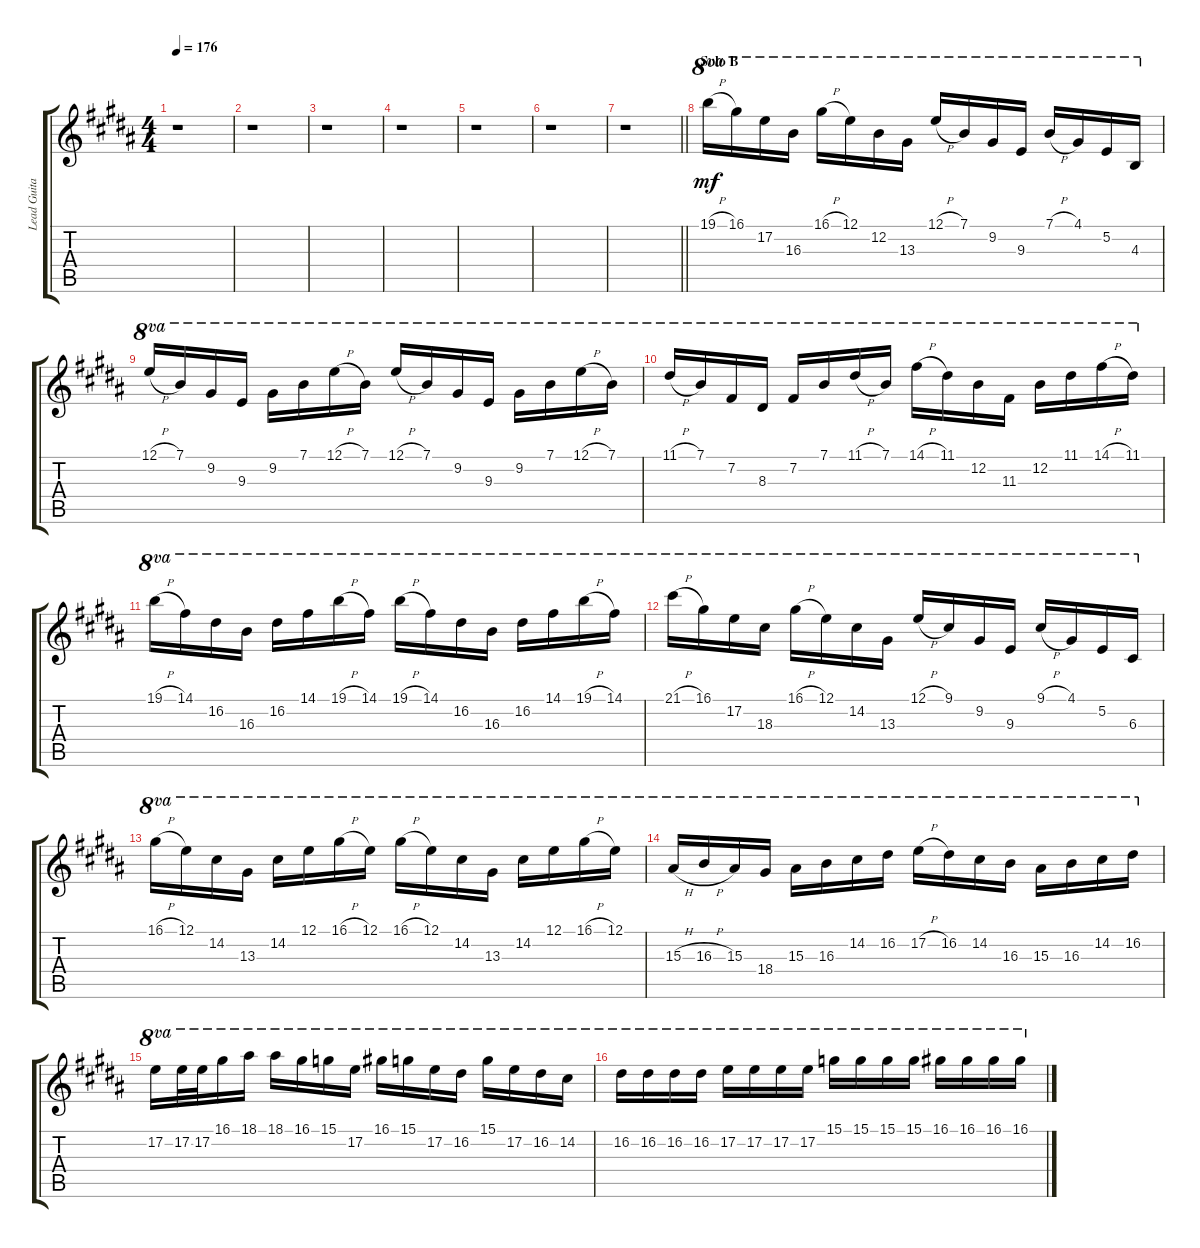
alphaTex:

\track ("Lead Guitar A" "Lead Guita") {instrument distortionguitar}
\staff {score tabs}
\tuning (E4 B3 G3 D3 A2 E2) {hide}
\ts (4 4)
\tempo 176
\clef g2
\ks g#minor
r.1{dy mf} |
r.1 |
r.1 |
r.1 |
r.1 |
r.1 |
\barLineRight lightlight
r.1 |
\section ("" "Solo B")
19.1{h}.16{ot 8va balance 8} 16.1.16{ot 8va} 17.2.16{ot 8va} 16.3.16{ot 8va} 16.1{h}.16{ot 8va} 12.1.16{ot 8va} 12.2.16{ot 8va} 13.3.16{ot 8va} 12.1{h}.16{ot 8va} 7.1.16{ot 8va} 9.2.16{ot 8va} 9.3.16{ot 8va} 7.1{h}.16{ot 8va} 4.1.16{ot 8va} 5.2.16{ot 8va} 4.3.16{ot 8va} |
12.1{h}.16{ot 8va} 7.1.16{ot 8va} 9.2.16{ot 8va} 9.3.16{ot 8va} 9.2.16{ot 8va} 7.1.16{ot 8va} 12.1{h}.16{ot 8va} 7.1.16{ot 8va} 12.1{h}.16{ot 8va} 7.1.16{ot 8va} 9.2.16{ot 8va} 9.3.16{ot 8va} 9.2.16{ot 8va} 7.1.16{ot 8va} 12.1{h}.16{ot 8va} 7.1.16{ot 8va} |
11.1{h}.16{ot 8va} 7.1.16{ot 8va} 7.2.16{ot 8va} 8.3.16{ot 8va} 7.2.16{ot 8va} 7.1.16{ot 8va} 11.1{h}.16{ot 8va} 7.1.16{ot 8va} 14.1{h}.16{ot 8va} 11.1.16{ot 8va} 12.2.16{ot 8va} 11.3.16{ot 8va} 12.2.16{ot 8va} 11.1.16{ot 8va} 14.1{h}.16{ot 8va} 11.1.16{ot 8va} |
19.1{h}.16{ot 8va} 14.1.16{ot 8va} 16.2.16{ot 8va} 16.3.16{ot 8va} 16.2.16{ot 8va} 14.1.16{ot 8va} 19.1{h}.16{ot 8va} 14.1.16{ot 8va} 19.1{h}.16{ot 8va} 14.1.16{ot 8va} 16.2.16{ot 8va} 16.3.16{ot 8va} 16.2.16{ot 8va} 14.1.16{ot 8va} 19.1{h}.16{ot 8va} 14.1.16{ot 8va} |
21.1{h}.16{ot 8va} 16.1.16{ot 8va} 17.2.16{ot 8va} 18.3.16{ot 8va} 16.1{h}.16{ot 8va} 12.1.16{ot 8va} 14.2.16{ot 8va} 13.3.16{ot 8va} 12.1{h}.16{ot 8va} 9.1.16{ot 8va} 9.2.16{ot 8va} 9.3.16{ot 8va} 9.1{h}.16{ot 8va} 4.1.16{ot 8va} 5.2.16{ot 8va} 6.3.16{ot 8va} |
16.1{h}.16{ot 8va} 12.1.16{ot 8va} 14.2.16{ot 8va} 13.3.16{ot 8va} 14.2.16{ot 8va} 12.1.16{ot 8va} 16.1{h}.16{ot 8va} 12.1.16{ot 8va} 16.1{h}.16{ot 8va} 12.1.16{ot 8va} 14.2.16{ot 8va} 13.3.16{ot 8va} 14.2.16{ot 8va} 12.1.16{ot 8va} 16.1{h}.16{ot 8va} 12.1.16{ot 8va} |
15.3{h}.16{ot 8va volume 12} 16.3{h}.16{ot 8va} 15.3.16{ot 8va} 18.4.16{ot 8va} 15.3.16{ot 8va} 16.3.16{ot 8va} 14.2.16{ot 8va} 16.2.16{ot 8va} 17.2{h}.16{ot 8va} 16.2.16{ot 8va} 14.2.16{ot 8va} 16.3.16{ot 8va} 15.3.16{ot 8va} 16.3.16{ot 8va} 14.2.16{ot 8va} 16.2.16{ot 8va} |
17.2.16{ot 8va} 17.2.32{ot 8va} 17.2.32{ot 8va} 16.1.16{ot 8va} 18.1.16{ot 8va} 18.1.16{ot 8va} 16.1.16{ot 8va} 15.1.16{ot 8va} 17.2.16{ot 8va} 16.1.16{ot 8va} 15.1.16{ot 8va} 17.2.16{ot 8va} 16.2.16{ot 8va} 15.1.16{ot 8va} 17.2.16{ot 8va} 16.2.16{ot 8va} 14.2.16{ot 8va} |
16.2.16{ot 8va} 16.2.16{ot 8va} 16.2.16{ot 8va} 16.2.16{ot 8va} 17.2.16{ot 8va} 17.2.16{ot 8va} 17.2.16{ot 8va} 17.2.16{ot 8va} 15.1.16{ot 8va} 15.1.16{ot 8va} 15.1.16{ot 8va} 15.1.16{ot 8va} 16.1.16{ot 8va} 16.1.16{ot 8va} 16.1.16{ot 8va} 16.1.16{ot 8va}
